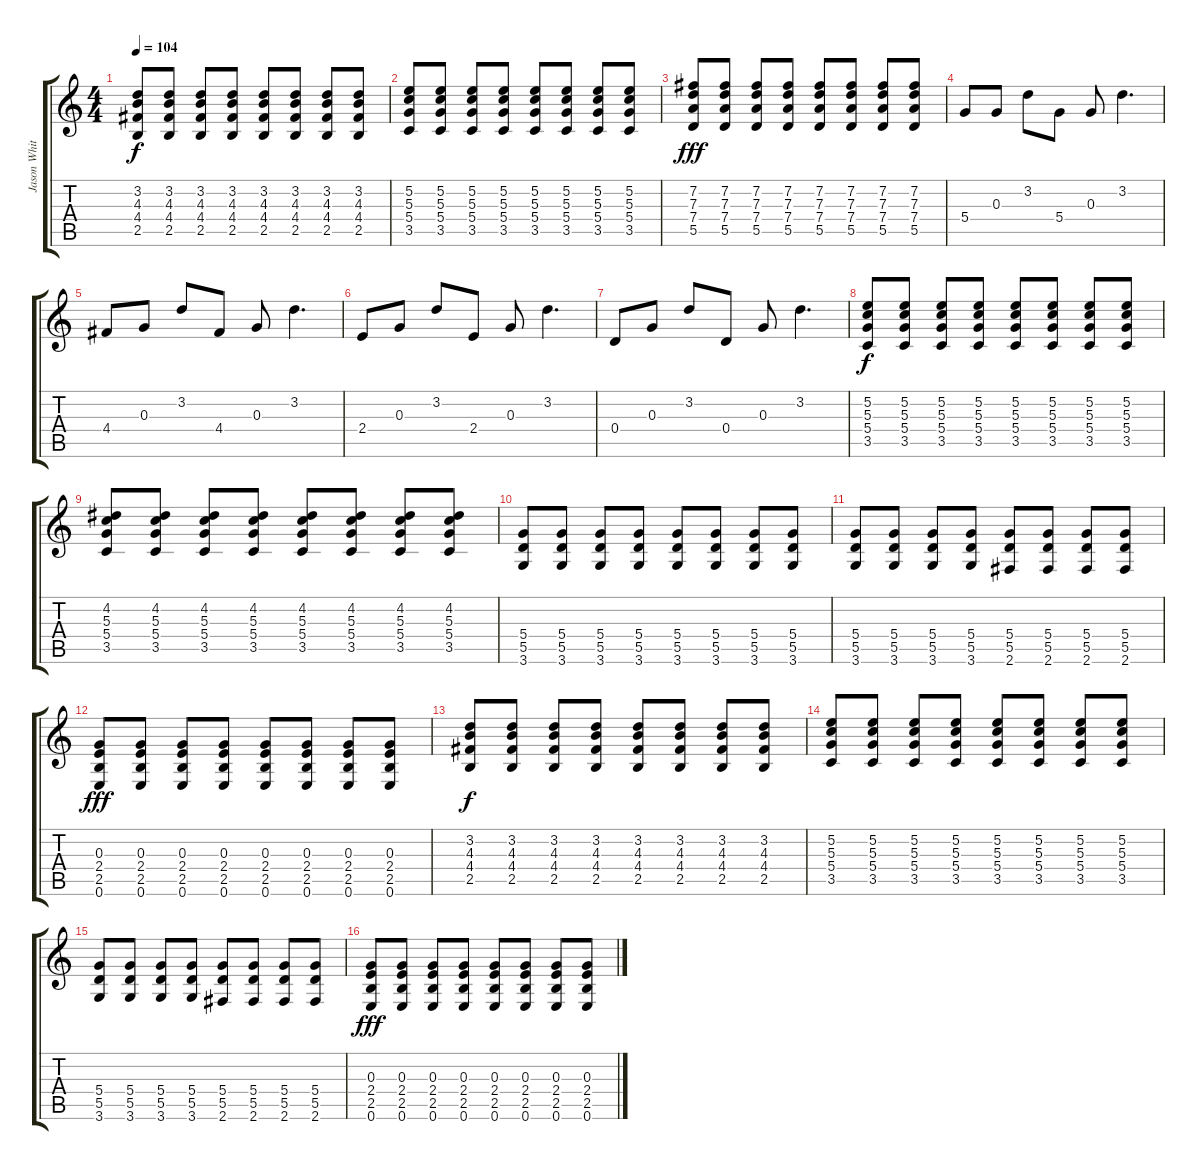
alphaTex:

\track ("Jason White " "Jason Whit") {instrument overdrivenguitar}
\staff {score tabs}
\tuning (E4 B3 G3 D3 A2 E2) {hide}
\ts (4 4)
\tempo 104
\clef g2
\ks c
(3.2 4.3 4.4 2.5).8{dy f} (3.2 4.3 4.4 2.5).8 (3.2 4.3 4.4 2.5).8 (3.2 4.3 4.4 2.5).8 (3.2 4.3 4.4 2.5).8 (3.2 4.3 4.4 2.5).8 (3.2 4.3 4.4 2.5).8 (3.2 4.3 4.4 2.5).8 |
(5.2 5.3 5.4 3.5).8 (5.2 5.3 5.4 3.5).8 (5.2 5.3 5.4 3.5).8 (5.2 5.3 5.4 3.5).8 (5.2 5.3 5.4 3.5).8 (5.2 5.3 5.4 3.5).8 (5.2 5.3 5.4 3.5).8 (5.2 5.3 5.4 3.5).8 |
(7.2 7.3 7.4 5.5).8{dy fff} (7.2 7.3 7.4 5.5).8 (7.2 7.3 7.4 5.5).8 (7.2 7.3 7.4 5.5).8 (7.2 7.3 7.4 5.5).8 (7.2 7.3 7.4 5.5).8 (7.2 7.3 7.4 5.5).8 (7.2 7.3 7.4 5.5).8 |
5.4.8 0.3.8 3.2.8 5.4.8 0.3.8 3.2.4{d} |
4.4.8 0.3.8 3.2.8 4.4.8 0.3.8 3.2.4{d} |
2.4.8 0.3.8 3.2.8 2.4.8 0.3.8 3.2.4{d} |
0.4.8 0.3.8 3.2.8 0.4.8 0.3.8 3.2.4{d} |
(5.2 5.3 5.4 3.5).8{dy f} (5.2 5.3 5.4 3.5).8 (5.2 5.3 5.4 3.5).8 (5.2 5.3 5.4 3.5).8 (5.2 5.3 5.4 3.5).8 (5.2 5.3 5.4 3.5).8 (5.2 5.3 5.4 3.5).8 (5.2 5.3 5.4 3.5).8 |
(4.2 5.3 5.4 3.5).8 (4.2 5.3 5.4 3.5).8 (4.2 5.3 5.4 3.5).8 (4.2 5.3 5.4 3.5).8 (4.2 5.3 5.4 3.5).8 (4.2 5.3 5.4 3.5).8 (4.2 5.3 5.4 3.5).8 (4.2 5.3 5.4 3.5).8 |
(5.4 5.5 3.6).8 (5.4 5.5 3.6).8 (5.4 5.5 3.6).8 (5.4 5.5 3.6).8 (5.4 5.5 3.6).8 (5.4 5.5 3.6).8 (5.4 5.5 3.6).8 (5.4 5.5 3.6).8 |
(5.4 5.5 3.6).8 (5.4 5.5 3.6).8 (5.4 5.5 3.6).8 (5.4 5.5 3.6).8 (5.4 5.5 2.6).8 (5.4 5.5 2.6).8 (5.4 5.5 2.6).8 (5.4 5.5 2.6).8 |
(0.3 2.4 2.5 0.6).8{dy fff} (0.3 2.4 2.5 0.6).8 (0.3 2.4 2.5 0.6).8 (0.3 2.4 2.5 0.6).8 (0.3 2.4 2.5 0.6).8 (0.3 2.4 2.5 0.6).8 (0.3 2.4 2.5 0.6).8 (0.3 2.4 2.5 0.6).8 |
(3.2 4.3 4.4 2.5).8{dy f} (3.2 4.3 4.4 2.5).8 (3.2 4.3 4.4 2.5).8 (3.2 4.3 4.4 2.5).8 (3.2 4.3 4.4 2.5).8 (3.2 4.3 4.4 2.5).8 (3.2 4.3 4.4 2.5).8 (3.2 4.3 4.4 2.5).8 |
(5.2 5.3 5.4 3.5).8 (5.2 5.3 5.4 3.5).8 (5.2 5.3 5.4 3.5).8 (5.2 5.3 5.4 3.5).8 (5.2 5.3 5.4 3.5).8 (5.2 5.3 5.4 3.5).8 (5.2 5.3 5.4 3.5).8 (5.2 5.3 5.4 3.5).8 |
(5.4 5.5 3.6).8 (5.4 5.5 3.6).8 (5.4 5.5 3.6).8 (5.4 5.5 3.6).8 (5.4 5.5 2.6).8 (5.4 5.5 2.6).8 (5.4 5.5 2.6).8 (5.4 5.5 2.6).8 |
(0.3 2.4 2.5 0.6).8{dy fff} (0.3 2.4 2.5 0.6).8 (0.3 2.4 2.5 0.6).8 (0.3 2.4 2.5 0.6).8 (0.3 2.4 2.5 0.6).8 (0.3 2.4 2.5 0.6).8 (0.3 2.4 2.5 0.6).8 (0.3 2.4 2.5 0.6).8
